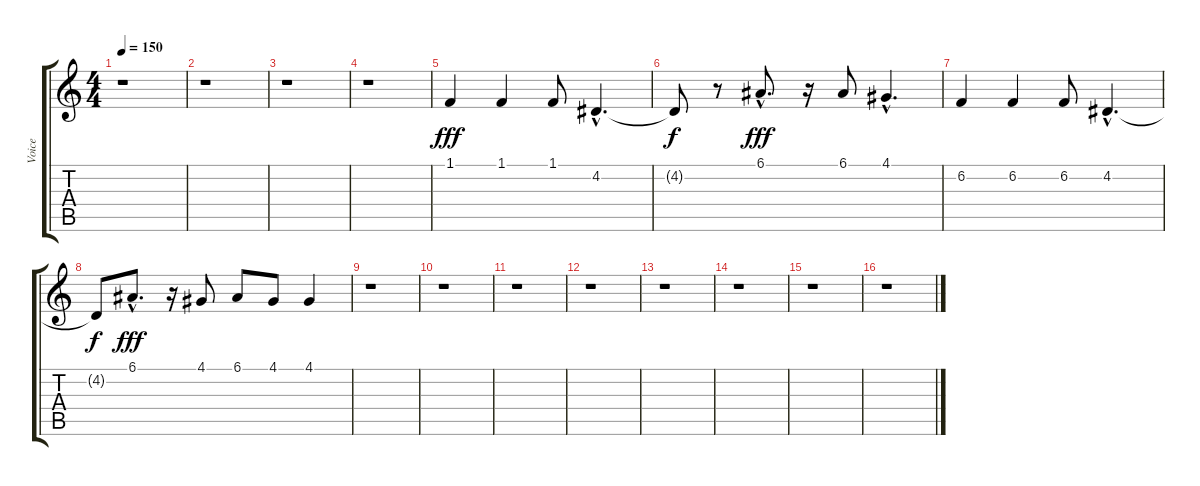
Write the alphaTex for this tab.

\track ("Voice" "Voice") {instrument synthvoice}
\staff {score tabs}
\tuning (E4 B3 G3 D3 A2 E2) {hide}
\ts (4 4)
\tempo 150
\clef g2
\ks c
r.1{dy fff instrument synthvoice} |
r.1 |
r.1 |
r.1 |
1.1.4 1.1.4 1.1.8 4.2{hac}.4{d} |
4.2{t}.8{dy f} r.8 6.1{hac}.8{d dy fff} r.16 6.1.8 4.1{hac}.4{d} |
6.2.4 6.2.4 6.2.8 4.2{hac}.4{d} |
4.2{t}.8{dy f} 6.1{hac}.8{d dy fff} r.16 4.1.8 6.1.8 4.1.8 4.1.4 |
r.1 |
r.1 |
r.1 |
r.1 |
r.1 |
r.1 |
r.1 |
r.1
